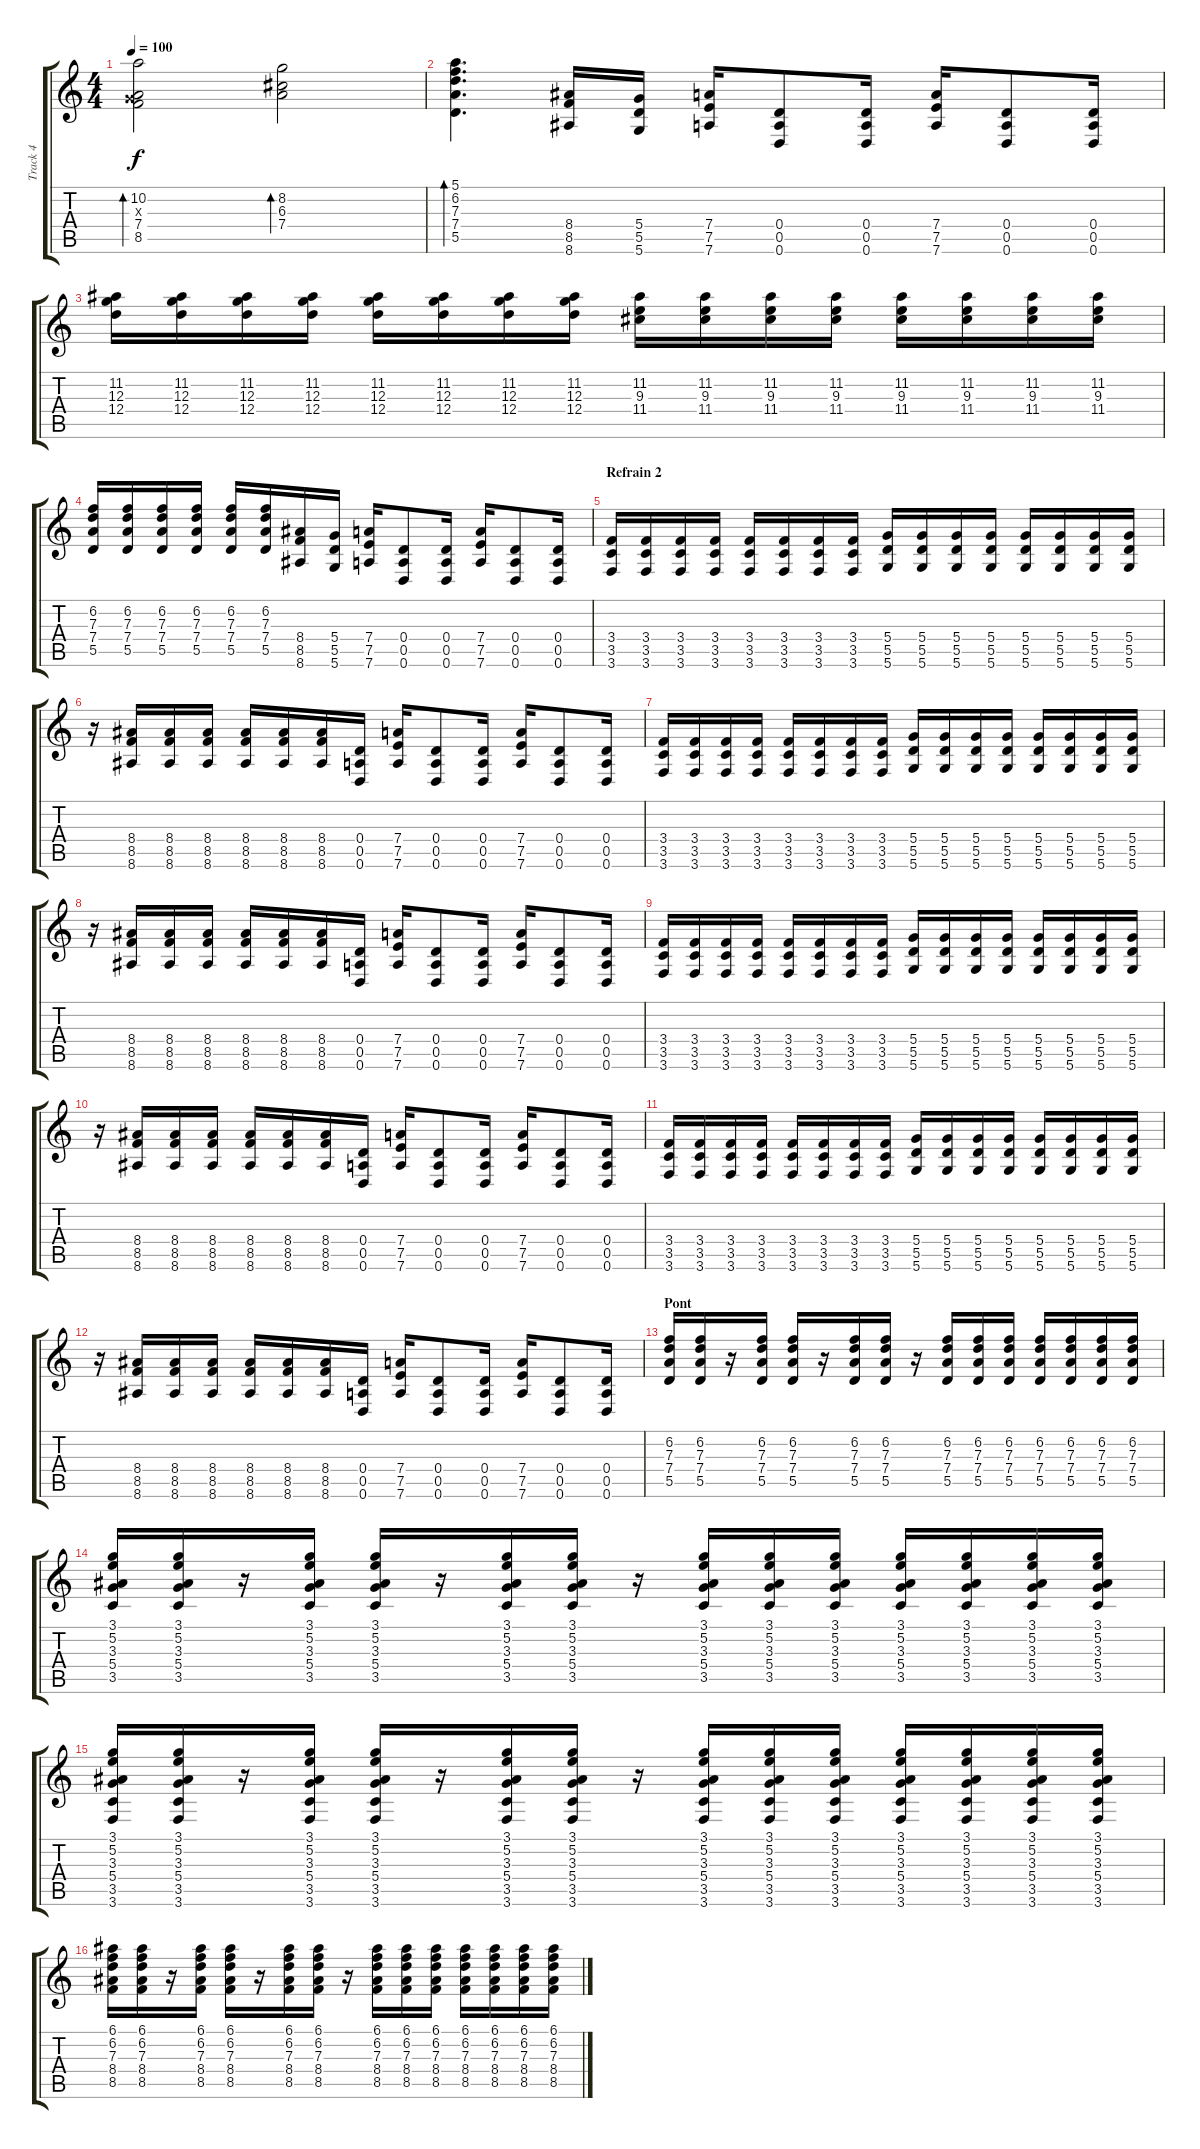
\track ("Track 4" "Track 4") {instrument overdrivenguitar}
\staff {score tabs}
\tuning (E4 B3 G3 D3 A2 D2) {hide}
\ts (4 4)
\tempo 100
\clef g2
\ks c
(10.2 0.3{x} 7.4 8.5).2{bd 120 dy f} (8.2 6.3 7.4).2{bd 120} |
(5.1 6.2 7.3 7.4 5.5).4{d bd 120} (8.4 8.5 8.6).16 (5.4 5.5 5.6).16 (7.4 7.5 7.6).16 (0.4 0.5 0.6).8 (0.4 0.5 0.6).16 (7.4 7.5 7.6).16 (0.4 0.5 0.6).8 (0.4 0.5 0.6).16 |
(11.2 12.3 12.4).16 (11.2 12.3 12.4).16 (11.2 12.3 12.4).16 (11.2 12.3 12.4).16 (11.2 12.3 12.4).16 (11.2 12.3 12.4).16 (11.2 12.3 12.4).16 (11.2 12.3 12.4).16 (11.2 9.3 11.4).16 (11.2 9.3 11.4).16 (11.2 9.3 11.4).16 (11.2 9.3 11.4).16 (11.2 9.3 11.4).16 (11.2 9.3 11.4).16 (11.2 9.3 11.4).16 (11.2 9.3 11.4).16 |
(6.2 7.3 7.4 5.5).16 (6.2 7.3 7.4 5.5).16 (6.2 7.3 7.4 5.5).16 (6.2 7.3 7.4 5.5).16 (6.2 7.3 7.4 5.5).16 (6.2 7.3 7.4 5.5).16 (8.4 8.5 8.6).16 (5.4 5.5 5.6).16 (7.4 7.5 7.6).16 (0.4 0.5 0.6).8 (0.4 0.5 0.6).16 (7.4 7.5 7.6).16 (0.4 0.5 0.6).8 (0.4 0.5 0.6).16 |
\section ("" "Refrain 2")
(3.4 3.5 3.6).16 (3.4 3.5 3.6).16 (3.4 3.5 3.6).16 (3.4 3.5 3.6).16 (3.4 3.5 3.6).16 (3.4 3.5 3.6).16 (3.4 3.5 3.6).16 (3.4 3.5 3.6).16 (5.4 5.5 5.6).16 (5.4 5.5 5.6).16 (5.4 5.5 5.6).16 (5.4 5.5 5.6).16 (5.4 5.5 5.6).16 (5.4 5.5 5.6).16 (5.4 5.5 5.6).16 (5.4 5.5 5.6).16 |
r.16 (8.4 8.5 8.6).16 (8.4 8.5 8.6).16 (8.4 8.5 8.6).16 (8.4 8.5 8.6).16 (8.4 8.5 8.6).16 (8.4 8.5 8.6).16 (0.4 0.5 0.6).16 (7.4 7.5 7.6).16 (0.4 0.5 0.6).8 (0.4 0.5 0.6).16 (7.4 7.5 7.6).16 (0.4 0.5 0.6).8 (0.4 0.5 0.6).16 |
(3.4 3.5 3.6).16 (3.4 3.5 3.6).16 (3.4 3.5 3.6).16 (3.4 3.5 3.6).16 (3.4 3.5 3.6).16 (3.4 3.5 3.6).16 (3.4 3.5 3.6).16 (3.4 3.5 3.6).16 (5.4 5.5 5.6).16 (5.4 5.5 5.6).16 (5.4 5.5 5.6).16 (5.4 5.5 5.6).16 (5.4 5.5 5.6).16 (5.4 5.5 5.6).16 (5.4 5.5 5.6).16 (5.4 5.5 5.6).16 |
r.16 (8.4 8.5 8.6).16 (8.4 8.5 8.6).16 (8.4 8.5 8.6).16 (8.4 8.5 8.6).16 (8.4 8.5 8.6).16 (8.4 8.5 8.6).16 (0.4 0.5 0.6).16 (7.4 7.5 7.6).16 (0.4 0.5 0.6).8 (0.4 0.5 0.6).16 (7.4 7.5 7.6).16 (0.4 0.5 0.6).8 (0.4 0.5 0.6).16 |
(3.4 3.5 3.6).16 (3.4 3.5 3.6).16 (3.4 3.5 3.6).16 (3.4 3.5 3.6).16 (3.4 3.5 3.6).16 (3.4 3.5 3.6).16 (3.4 3.5 3.6).16 (3.4 3.5 3.6).16 (5.4 5.5 5.6).16 (5.4 5.5 5.6).16 (5.4 5.5 5.6).16 (5.4 5.5 5.6).16 (5.4 5.5 5.6).16 (5.4 5.5 5.6).16 (5.4 5.5 5.6).16 (5.4 5.5 5.6).16 |
r.16 (8.4 8.5 8.6).16 (8.4 8.5 8.6).16 (8.4 8.5 8.6).16 (8.4 8.5 8.6).16 (8.4 8.5 8.6).16 (8.4 8.5 8.6).16 (0.4 0.5 0.6).16 (7.4 7.5 7.6).16 (0.4 0.5 0.6).8 (0.4 0.5 0.6).16 (7.4 7.5 7.6).16 (0.4 0.5 0.6).8 (0.4 0.5 0.6).16 |
(3.4 3.5 3.6).16 (3.4 3.5 3.6).16 (3.4 3.5 3.6).16 (3.4 3.5 3.6).16 (3.4 3.5 3.6).16 (3.4 3.5 3.6).16 (3.4 3.5 3.6).16 (3.4 3.5 3.6).16 (5.4 5.5 5.6).16 (5.4 5.5 5.6).16 (5.4 5.5 5.6).16 (5.4 5.5 5.6).16 (5.4 5.5 5.6).16 (5.4 5.5 5.6).16 (5.4 5.5 5.6).16 (5.4 5.5 5.6).16 |
r.16 (8.4 8.5 8.6).16 (8.4 8.5 8.6).16 (8.4 8.5 8.6).16 (8.4 8.5 8.6).16 (8.4 8.5 8.6).16 (8.4 8.5 8.6).16 (0.4 0.5 0.6).16 (7.4 7.5 7.6).16 (0.4 0.5 0.6).8 (0.4 0.5 0.6).16 (7.4 7.5 7.6).16 (0.4 0.5 0.6).8 (0.4 0.5 0.6).16 |
\section ("" "Pont")
(6.2 7.3 7.4 5.5).16 (6.2 7.3 7.4 5.5).16 r.16 (6.2 7.3 7.4 5.5).16 (6.2 7.3 7.4 5.5).16 r.16 (6.2 7.3 7.4 5.5).16 (6.2 7.3 7.4 5.5).16 r.16 (6.2 7.3 7.4 5.5).16 (6.2 7.3 7.4 5.5).16 (6.2 7.3 7.4 5.5).16 (6.2 7.3 7.4 5.5).16 (6.2 7.3 7.4 5.5).16 (6.2 7.3 7.4 5.5).16 (6.2 7.3 7.4 5.5).16 |
(3.1 5.2 3.3 5.4 3.5).16 (3.1 5.2 3.3 5.4 3.5).16 r.16 (3.1 5.2 3.3 5.4 3.5).16 (3.1 5.2 3.3 5.4 3.5).16 r.16 (3.1 5.2 3.3 5.4 3.5).16 (3.1 5.2 3.3 5.4 3.5).16 r.16 (3.1 5.2 3.3 5.4 3.5).16 (3.1 5.2 3.3 5.4 3.5).16 (3.1 5.2 3.3 5.4 3.5).16 (3.1 5.2 3.3 5.4 3.5).16 (3.1 5.2 3.3 5.4 3.5).16 (3.1 5.2 3.3 5.4 3.5).16 (3.1 5.2 3.3 5.4 3.5).16 |
(3.1 5.2 3.3 5.4 3.5 3.6).16 (3.1 5.2 3.3 5.4 3.5 3.6).16 r.16 (3.1 5.2 3.3 5.4 3.5 3.6).16 (3.1 5.2 3.3 5.4 3.5 3.6).16 r.16 (3.1 5.2 3.3 5.4 3.5 3.6).16 (3.1 5.2 3.3 5.4 3.5 3.6).16 r.16 (3.1 5.2 3.3 5.4 3.5 3.6).16 (3.1 5.2 3.3 5.4 3.5 3.6).16 (3.1 5.2 3.3 5.4 3.5 3.6).16 (3.1 5.2 3.3 5.4 3.5 3.6).16 (3.1 5.2 3.3 5.4 3.5 3.6).16 (3.1 5.2 3.3 5.4 3.5 3.6).16 (3.1 5.2 3.3 5.4 3.5 3.6).16 |
(6.1 6.2 7.3 8.4 8.5).16 (6.1 6.2 7.3 8.4 8.5).16 r.16 (6.1 6.2 7.3 8.4 8.5).16 (6.1 6.2 7.3 8.4 8.5).16 r.16 (6.1 6.2 7.3 8.4 8.5).16 (6.1 6.2 7.3 8.4 8.5).16 r.16 (6.1 6.2 7.3 8.4 8.5).16 (6.1 6.2 7.3 8.4 8.5).16 (6.1 6.2 7.3 8.4 8.5).16 (6.1 6.2 7.3 8.4 8.5).16 (6.1 6.2 7.3 8.4 8.5).16 (6.1 6.2 7.3 8.4 8.5).16 (6.1 6.2 7.3 8.4 8.5).16
